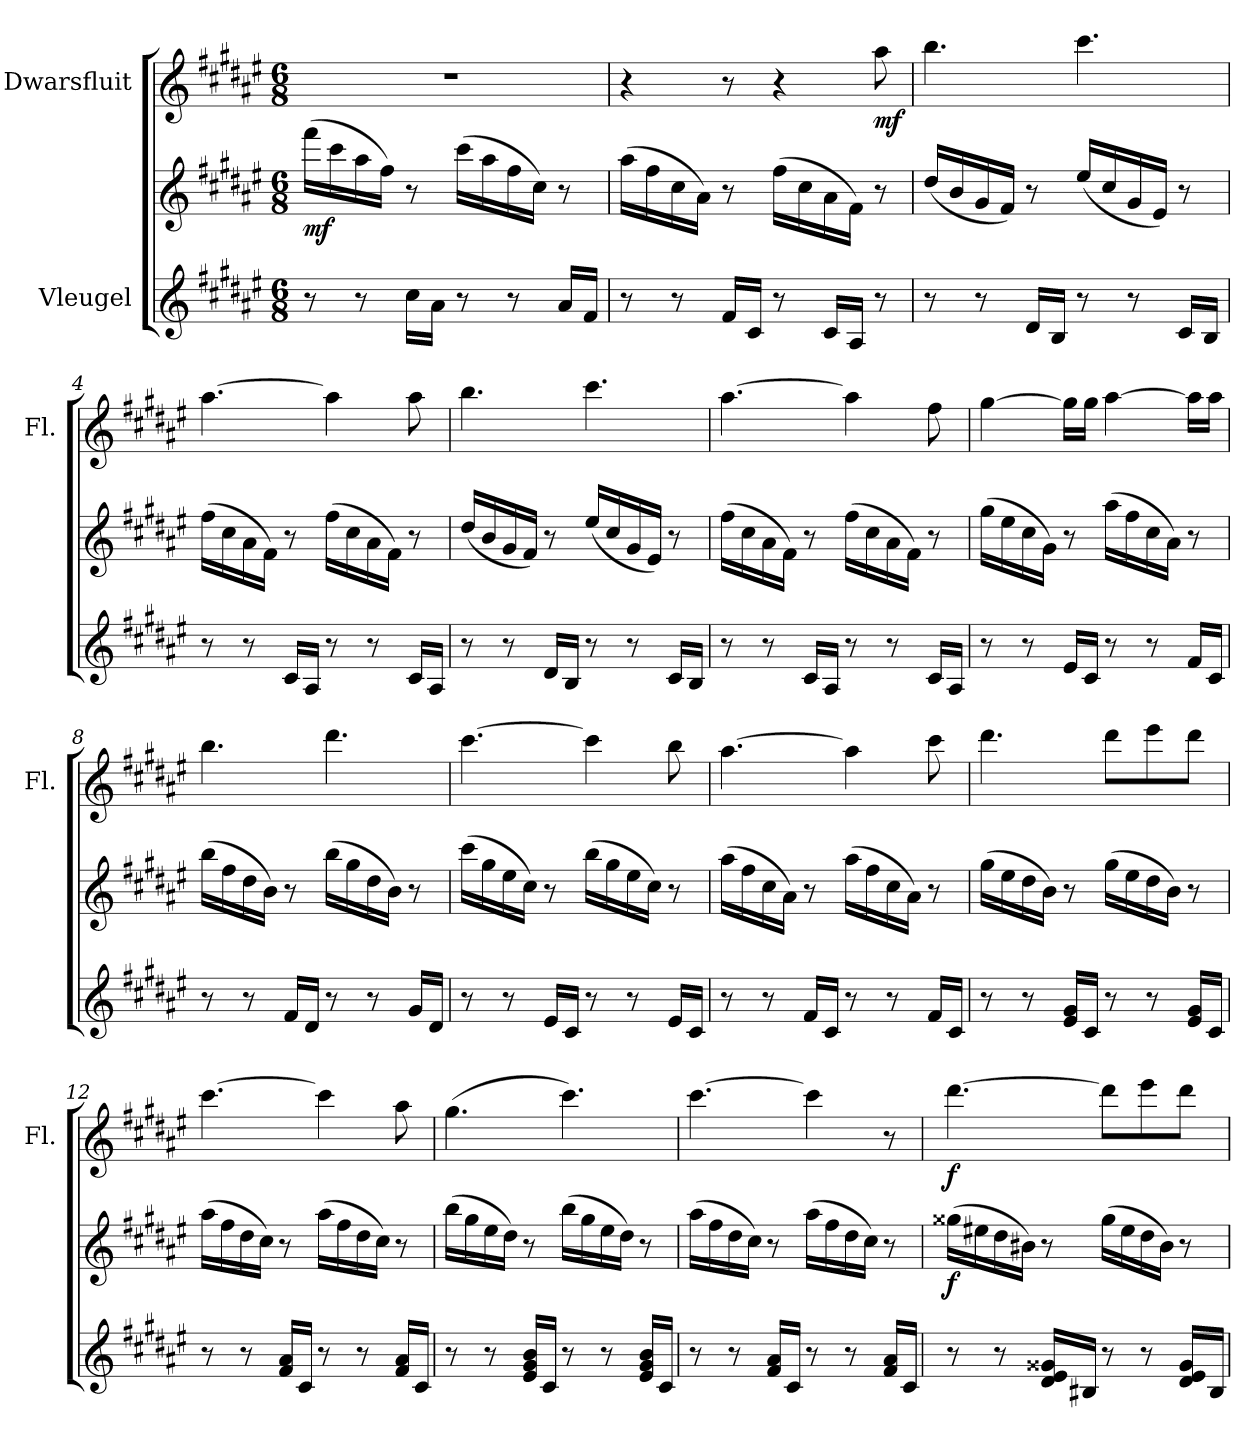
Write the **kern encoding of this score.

**kern	**kern	**dynam	**kern	**dynam
*part2	*part2	*part2	*part1	*part1
*staff3	*staff2	*staff2/3	*staff1	*staff1
*I"Vleugel	*	*	*I"Dwarsfluit	*
*	*	*	*I'Fl.	*
*clefG2	*clefG2	*	*clefG2	*
*k[f#c#g#d#a#e#]	*k[f#c#g#d#a#e#]	*	*k[f#c#g#d#a#e#]	*
*M6/8	*M6/8	*	*M6/8	*
*MM99	*MM99	*	*MM99	*
=1	=1	=1	=1	=1
!	!	!LO:DY:b	!	!
8r	(16fff#\LL	mf	2.r	.
.	16ccc#\	.	.	.
8r	16aa#\	.	.	.
.	16ff#\JJ)	.	.	.
16cc#\LL	8r	.	.	.
16a#\JJ	.	.	.	.
8r	(16ccc#\LL	.	.	.
.	16aa#\	.	.	.
8r	16ff#\	.	.	.
.	16cc#\JJ)	.	.	.
16a#/LL	8r	.	.	.
16f#/JJ	.	.	.	.
=2	=2	=2	=2	=2
8r	(16aa#\LL	.	4r	.
.	16ff#\	.	.	.
8r	16cc#\	.	.	.
.	16a#\JJ)	.	.	.
16f#/LL	8r	.	8r	.
16c#/JJ	.	.	.	.
8r	(16ff#\LL	.	4r	.
.	16cc#\	.	.	.
16c#/LL	16a#\	.	.	.
16A#/JJ	16f#\JJ)	.	.	.
!	!	!	!	!LO:DY:b
8r	8r	.	8aa#\	mf
!!LO:LB:g=z
=3	=3	=3	=3	=3
8r	(16dd#/LL	.	4.bb\	.
.	16b/	.	.	.
8r	16g#/	.	.	.
.	16f#/JJ)	.	.	.
16d#/LL	8r	.	.	.
16B/JJ	.	.	.	.
8r	(16ee#/LL	.	4.ccc#\	.
.	16cc#/	.	.	.
8r	16g#/	.	.	.
.	16e#/JJ)	.	.	.
16c#/LL	8r	.	.	.
16B/JJ	.	.	.	.
=4	=4	=4	=4	=4
8r	(16ff#\LL	.	[4.aa#\	.
.	16cc#\	.	.	.
8r	16a#\	.	.	.
.	16f#\JJ)	.	.	.
16c#/LL	8r	.	.	.
16A#/JJ	.	.	.	.
8r	(16ff#\LL	.	4aa#\]	.
.	16cc#\	.	.	.
8r	16a#\	.	.	.
.	16f#\JJ)	.	.	.
16c#/LL	8r	.	8aa#\	.
16A#/JJ	.	.	.	.
=5	=5	=5	=5	=5
8r	(16dd#/LL	.	4.bb\	.
.	16b/	.	.	.
8r	16g#/	.	.	.
.	16f#/JJ)	.	.	.
16d#/LL	8r	.	.	.
16B/JJ	.	.	.	.
8r	(16ee#/LL	.	4.ccc#\	.
.	16cc#/	.	.	.
8r	16g#/	.	.	.
.	16e#/JJ)	.	.	.
16c#/LL	8r	.	.	.
16B/JJ	.	.	.	.
!!LO:LB:g=z
=6	=6	=6	=6	=6
8r	(16ff#\LL	.	[4.aa#\	.
.	16cc#\	.	.	.
8r	16a#\	.	.	.
.	16f#\JJ)	.	.	.
16c#/LL	8r	.	.	.
16A#/JJ	.	.	.	.
8r	(16ff#\LL	.	4aa#\]	.
.	16cc#\	.	.	.
8r	16a#\	.	.	.
.	16f#\JJ)	.	.	.
16c#/LL	8r	.	8ff#\	.
16A#/JJ	.	.	.	.
=7	=7	=7	=7	=7
8r	(16gg#\LL	.	[4gg#\	.
.	16ee#\	.	.	.
8r	16cc#\	.	.	.
.	16g#\JJ)	.	.	.
16e#/LL	8r	.	16gg#\LL]	.
16c#/JJ	.	.	16gg#\JJ	.
8r	(16aa#\LL	.	[4aa#\	.
.	16ff#\	.	.	.
8r	16cc#\	.	.	.
.	16a#\JJ)	.	.	.
16f#/LL	8r	.	16aa#\LL]	.
16c#/JJ	.	.	16aa#\JJ	.
=8	=8	=8	=8	=8
8r	(16bb\LL	.	4.bb\	.
.	16ff#\	.	.	.
8r	16dd#\	.	.	.
.	16b\JJ)	.	.	.
16f#/LL	8r	.	.	.
16d#/JJ	.	.	.	.
8r	(16bb\LL	.	4.ddd#\	.
.	16gg#\	.	.	.
8r	16dd#\	.	.	.
.	16b\JJ)	.	.	.
16g#/LL	8r	.	.	.
16d#/JJ	.	.	.	.
!!LO:PB:g=z
=9	=9	=9	=9	=9
8r	(16ccc#\LL	.	[4.ccc#\	.
.	16gg#\	.	.	.
8r	16ee#\	.	.	.
.	16cc#\JJ)	.	.	.
16e#/LL	8r	.	.	.
16c#/JJ	.	.	.	.
8r	(16bb\LL	.	4ccc#\]	.
.	16gg#\	.	.	.
8r	16ee#\	.	.	.
.	16cc#\JJ)	.	.	.
16e#/LL	8r	.	8bb\	.
16c#/JJ	.	.	.	.
=10	=10	=10	=10	=10
8r	(16aa#\LL	.	[4.aa#\	.
.	16ff#\	.	.	.
8r	16cc#\	.	.	.
.	16a#\JJ)	.	.	.
16f#/LL	8r	.	.	.
16c#/JJ	.	.	.	.
8r	(16aa#\LL	.	4aa#\]	.
.	16ff#\	.	.	.
8r	16cc#\	.	.	.
.	16a#\JJ)	.	.	.
16f#/LL	8r	.	8ccc#\	.
16c#/JJ	.	.	.	.
=11	=11	=11	=11	=11
8r	(16gg#\LL	.	4.ddd#\	.
.	16ee#\	.	.	.
8r	16dd#\	.	.	.
.	16b\JJ)	.	.	.
16e#/ 16g#/LL	8r	.	.	.
16c#/JJ	.	.	.	.
8r	(16gg#\LL	.	8ddd#\L	.
.	16ee#\	.	.	.
8r	16dd#\	.	8eee#\	.
.	16b\JJ)	.	.	.
16e#/ 16g#/LL	8r	.	8ddd#\J	.
16c#/JJ	.	.	.	.
!!LO:LB:g=z
=12	=12	=12	=12	=12
8r	(16aa#\LL	.	[4.ccc#\	.
.	16ff#\	.	.	.
8r	16dd#\	.	.	.
.	16cc#\JJ)	.	.	.
16f#/ 16a#/LL	8r	.	.	.
16c#/JJ	.	.	.	.
8r	(16aa#\LL	.	4ccc#\]	.
.	16ff#\	.	.	.
8r	16dd#\	.	.	.
.	16cc#\JJ)	.	.	.
16f#/ 16a#/LL	8r	.	8aa#\	.
16c#/JJ	.	.	.	.
=13	=13	=13	=13	=13
8r	(16bb\LL	.	(4.gg#\	.
.	16gg#\	.	.	.
8r	16ee#\	.	.	.
.	16dd#\JJ)	.	.	.
16e#/ 16g#/ 16b/LL	8r	.	.	.
16c#/JJ	.	.	.	.
8r	(16bb\LL	.	4.ccc#\)	.
.	16gg#\	.	.	.
8r	16ee#\	.	.	.
.	16dd#\JJ)	.	.	.
16e#/ 16g#/ 16b/LL	8r	.	.	.
16c#/JJ	.	.	.	.
=14	=14	=14	=14	=14
8r	(16aa#\LL	.	[4.ccc#\	.
.	16ff#\	.	.	.
8r	16dd#\	.	.	.
.	16cc#\JJ)	.	.	.
16f#/ 16a#/LL	8r	.	.	.
16c#/JJ	.	.	.	.
8r	(16aa#\LL	.	4ccc#\]	.
.	16ff#\	.	.	.
8r	16dd#\	.	.	.
.	16cc#\JJ)	.	.	.
16f#/ 16a#/LL	8r	.	8r	.
16c#/JJ	.	.	.	.
!!LO:LB:g=z
=15	=15	=15	=15	=15
!	!	!LO:DY:b	!	!LO:DY:b
8r	(16gg##X\LL	f	[4.ddd#\	f
.	16ee#X\	.	.	.
8r	16dd#\	.	.	.
.	16b#X\JJ)	.	.	.
16d#/ 16e#/ 16g##X/LL	8r	.	.	.
16B#X/JJ	.	.	.	.
8r	(16gg##\LL	.	8ddd#\L]	.
.	16ee#\	.	.	.
8r	16dd#\	.	8eee#\	.
.	16b#\JJ)	.	.	.
16d#/ 16e#/ 16g##/LL	8r	.	8ddd#\J	.
16B#/JJ	.	.	.	.
=	=	=	=	=
*-	*-	*-	*-	*-
